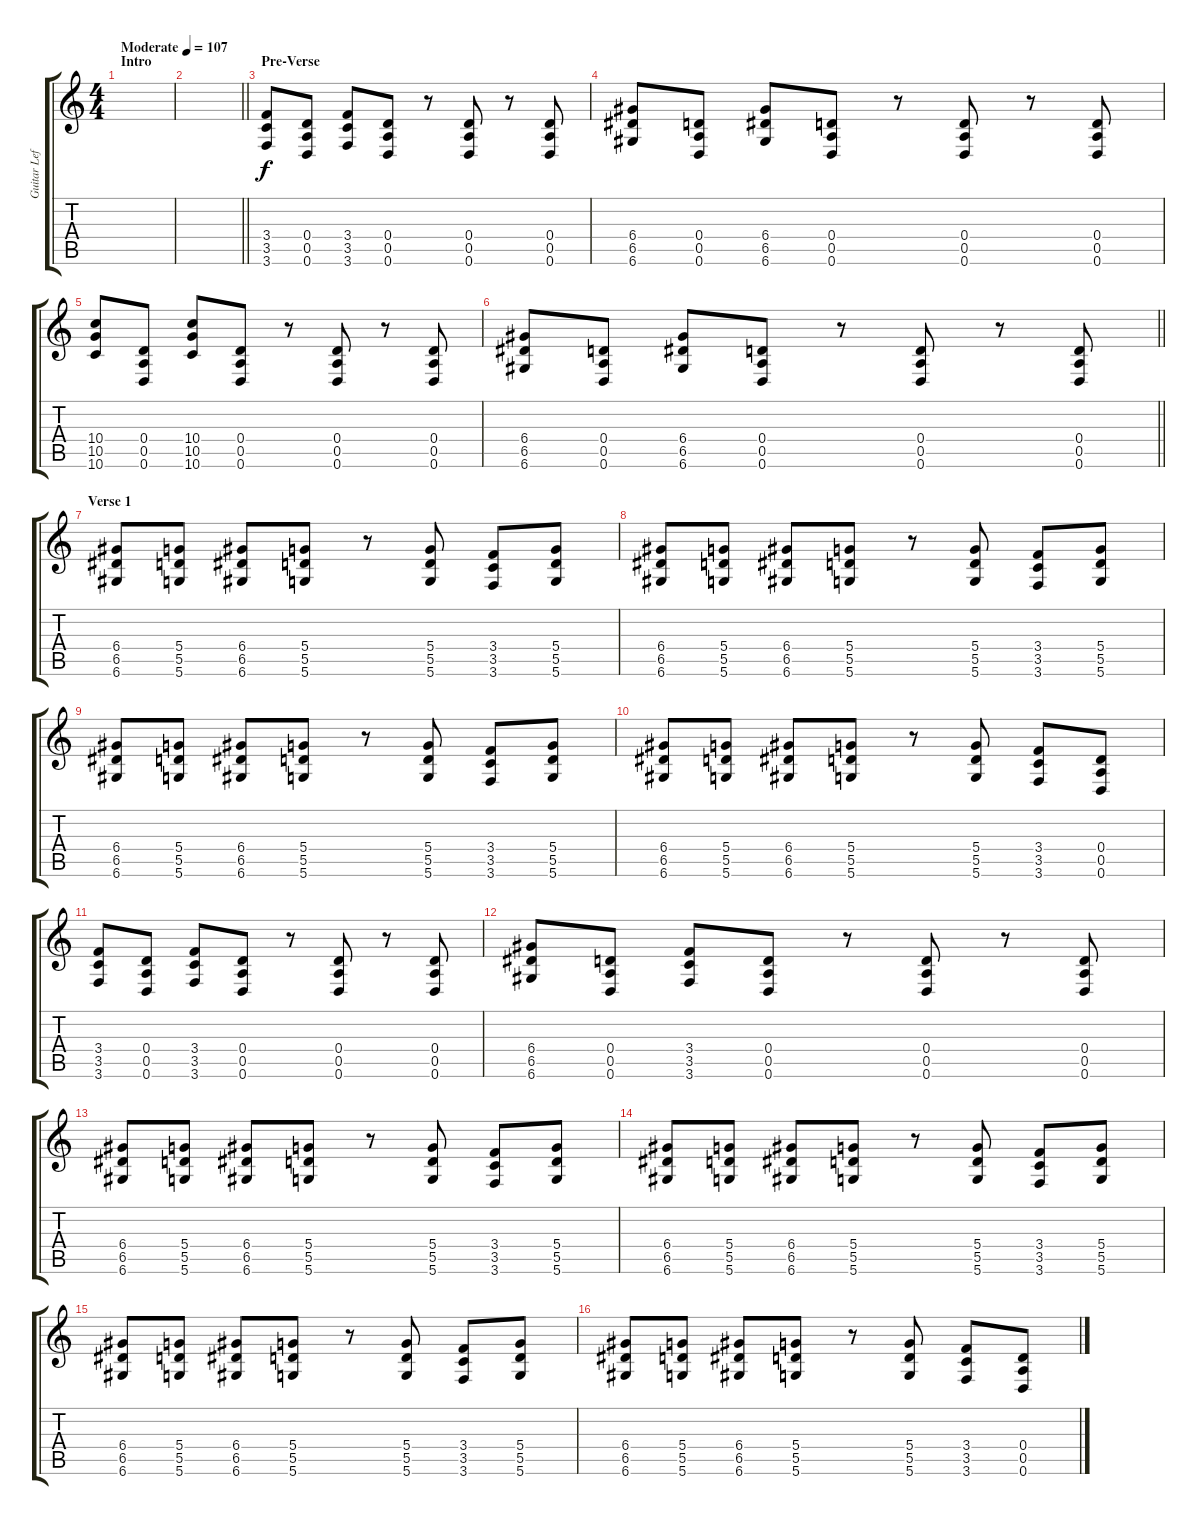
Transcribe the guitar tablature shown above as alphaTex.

\track ("Guitar Left" "Guitar Lef") {instrument distortionguitar}
\staff {score tabs}
\tuning (E4 B3 G3 D3 A2 D2) {hide}
\ts (4 4)
\section ("" "Intro")
\tempo (107 "Moderate")
\clef g2
\ks c
|
\barLineRight lightlight
|
\section ("" "Pre-Verse")
(3.4 3.5 3.6).8 (0.4 0.5 0.6).8 (3.4 3.5 3.6).8 (0.4 0.5 0.6).8 r.8 (0.4 0.5 0.6).8 r.8 (0.4 0.5 0.6).8 |
(6.4 6.5 6.6).8 (0.4 0.5 0.6).8 (6.4 6.5 6.6).8 (0.4 0.5 0.6).8 r.8 (0.4 0.5 0.6).8 r.8 (0.4 0.5 0.6).8 |
(10.4 10.5 10.6).8 (0.4 0.5 0.6).8 (10.4 10.5 10.6).8 (0.4 0.5 0.6).8 r.8 (0.4 0.5 0.6).8 r.8 (0.4 0.5 0.6).8 |
\barLineRight lightlight
(6.4 6.5 6.6).8 (0.4 0.5 0.6).8 (6.4 6.5 6.6).8 (0.4 0.5 0.6).8 r.8 (0.4 0.5 0.6).8 r.8 (0.4 0.5 0.6).8 |
\section ("" "Verse 1")
(6.4 6.5 6.6).8 (5.4 5.5 5.6).8 (6.4 6.5 6.6).8 (5.4 5.5 5.6).8 r.8 (5.4 5.5 5.6).8 (3.4 3.5 3.6).8 (5.4 5.5 5.6).8 |
(6.4 6.5 6.6).8 (5.4 5.5 5.6).8 (6.4 6.5 6.6).8 (5.4 5.5 5.6).8 r.8 (5.4 5.5 5.6).8 (3.4 3.5 3.6).8 (5.4 5.5 5.6).8 |
(6.4 6.5 6.6).8 (5.4 5.5 5.6).8 (6.4 6.5 6.6).8 (5.4 5.5 5.6).8 r.8 (5.4 5.5 5.6).8 (3.4 3.5 3.6).8 (5.4 5.5 5.6).8 |
(6.4 6.5 6.6).8 (5.4 5.5 5.6).8 (6.4 6.5 6.6).8 (5.4 5.5 5.6).8 r.8 (5.4 5.5 5.6).8 (3.4 3.5 3.6).8 (0.4 0.5 0.6).8 |
(3.4 3.5 3.6).8 (0.4 0.5 0.6).8 (3.4 3.5 3.6).8 (0.4 0.5 0.6).8 r.8 (0.4 0.5 0.6).8 r.8 (0.4 0.5 0.6).8 |
(6.4 6.5 6.6).8 (0.4 0.5 0.6).8 (3.4 3.5 3.6).8 (0.4 0.5 0.6).8 r.8 (0.4 0.5 0.6).8 r.8 (0.4 0.5 0.6).8 |
(6.4 6.5 6.6).8 (5.4 5.5 5.6).8 (6.4 6.5 6.6).8 (5.4 5.5 5.6).8 r.8 (5.4 5.5 5.6).8 (3.4 3.5 3.6).8 (5.4 5.5 5.6).8 |
(6.4 6.5 6.6).8 (5.4 5.5 5.6).8 (6.4 6.5 6.6).8 (5.4 5.5 5.6).8 r.8 (5.4 5.5 5.6).8 (3.4 3.5 3.6).8 (5.4 5.5 5.6).8 |
(6.4 6.5 6.6).8 (5.4 5.5 5.6).8 (6.4 6.5 6.6).8 (5.4 5.5 5.6).8 r.8 (5.4 5.5 5.6).8 (3.4 3.5 3.6).8 (5.4 5.5 5.6).8 |
(6.4 6.5 6.6).8 (5.4 5.5 5.6).8 (6.4 6.5 6.6).8 (5.4 5.5 5.6).8 r.8 (5.4 5.5 5.6).8 (3.4 3.5 3.6).8 (0.4 0.5 0.6).8
